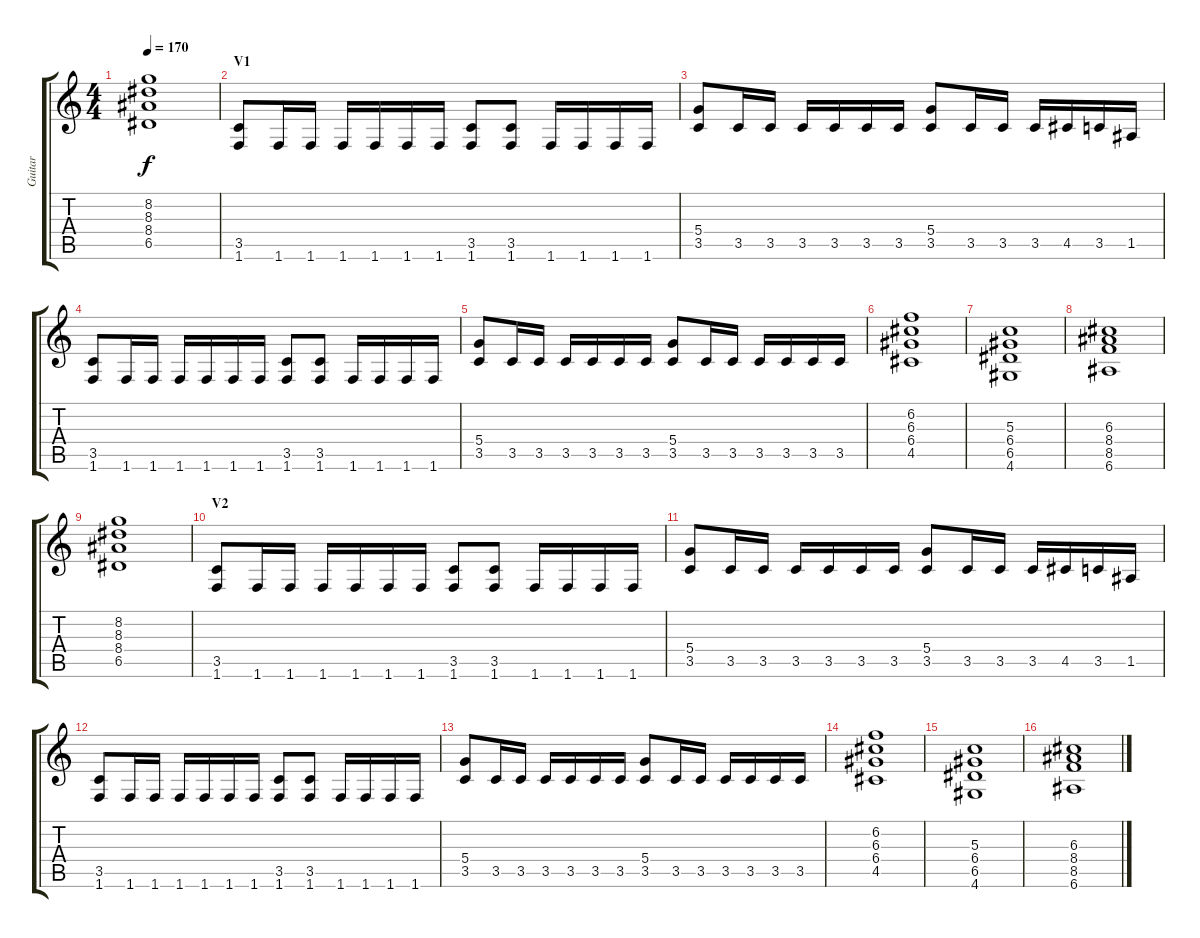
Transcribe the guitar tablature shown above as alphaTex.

\track ("Guitar" "Guitar") {instrument distortionguitar}
\staff {score tabs}
\tuning (E4 B3 G3 D3 A2 E2) {hide}
\ts (4 4)
\tempo 170
\clef g2
\ks c
(8.2 8.3 8.4 6.5).1{dy f} |
\section ("" "V1")
(3.5 1.6).8 1.6.16 1.6.16 1.6.16 1.6.16 1.6.16 1.6.16 (3.5 1.6).8 (3.5 1.6).8 1.6.16 1.6.16 1.6.16 1.6.16 |
(5.4 3.5).8 3.5.16 3.5.16 3.5.16 3.5.16 3.5.16 3.5.16 (5.4 3.5).8 3.5.16 3.5.16 3.5.16 4.5.16 3.5.16 1.5.16 |
(3.5 1.6).8 1.6.16 1.6.16 1.6.16 1.6.16 1.6.16 1.6.16 (3.5 1.6).8 (3.5 1.6).8 1.6.16 1.6.16 1.6.16 1.6.16 |
(5.4 3.5).8 3.5.16 3.5.16 3.5.16 3.5.16 3.5.16 3.5.16 (5.4 3.5).8 3.5.16 3.5.16 3.5.16 3.5.16 3.5.16 3.5.16 |
(6.2 6.3 6.4 4.5).1 |
(5.3 6.4 6.5 4.6).1 |
(6.3 8.4 8.5 6.6).1 |
(8.2 8.3 8.4 6.5).1 |
\section ("" "V2")
(3.5 1.6).8 1.6.16 1.6.16 1.6.16 1.6.16 1.6.16 1.6.16 (3.5 1.6).8 (3.5 1.6).8 1.6.16 1.6.16 1.6.16 1.6.16 |
(5.4 3.5).8 3.5.16 3.5.16 3.5.16 3.5.16 3.5.16 3.5.16 (5.4 3.5).8 3.5.16 3.5.16 3.5.16 4.5.16 3.5.16 1.5.16 |
(3.5 1.6).8 1.6.16 1.6.16 1.6.16 1.6.16 1.6.16 1.6.16 (3.5 1.6).8 (3.5 1.6).8 1.6.16 1.6.16 1.6.16 1.6.16 |
(5.4 3.5).8 3.5.16 3.5.16 3.5.16 3.5.16 3.5.16 3.5.16 (5.4 3.5).8 3.5.16 3.5.16 3.5.16 3.5.16 3.5.16 3.5.16 |
(6.2 6.3 6.4 4.5).1 |
(5.3 6.4 6.5 4.6).1 |
(6.3 8.4 8.5 6.6).1
